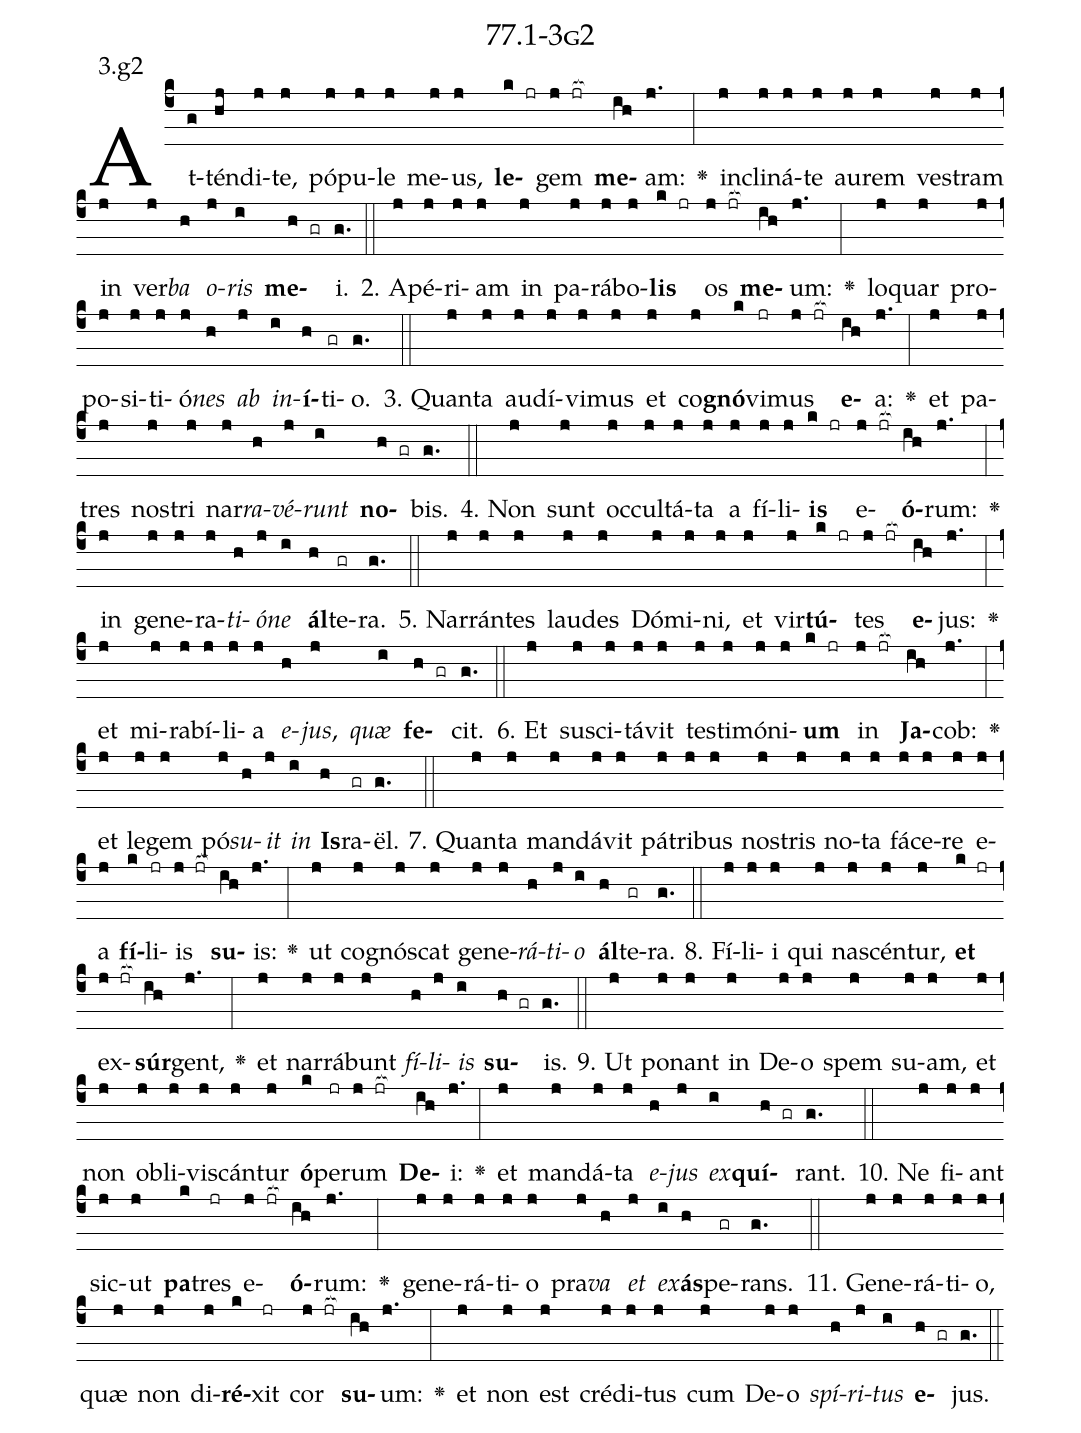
name: 77.1-3g2;
annotation: 3.g2;
%%
(c4)At(g)tén(hj)di(j)te,(j) pó(j)pu(j)le(j) me(j)us,(j) <b>le</b>(k jr)gem(j jr[ocb:1{]) <b>me</b>(ih[ocb:0}])am:(j.) <v>\greheightstar</v>(:) in(j)cli(j)ná(j)te(j) au(j)rem(j) ves(j)tram(j) in(j) ver(j)<i>ba</i>(h) <i>o</i>(j)<i>ris</i>(i) <b>me</b>(h gr)i.(g.) (::)
2. A(j)pé(j)ri(j)am(j) in(j) pa(j)rá(j)bo(j)<b>lis</b>(k jr) os(j jr[ocb:1{]) <b>me</b>(ih[ocb:0}])um:(j.) <v>\greheightstar</v>(:) lo(j)quar(j) pro(j)po(j)si(j)ti(j)ó(j)<i>nes</i>(h) <i>ab</i>(j) <i>in</i>(i)<b>í</b>(h)ti(gr)o.(g.) (::)
3. Quan(j)ta(j) au(j)dí(j)vi(j)mus(j) et(j) co(j)<b>gnó</b>(k)vi(jr)mus(j jr[ocb:1{]) <b>e</b>(ih[ocb:0}])a:(j.) <v>\greheightstar</v>(:) et(j) pa(j)tres(j) nos(j)tri(j) nar(j)<i>ra</i>(h)<i>vé</i>(j)<i>runt</i>(i) <b>no</b>(h gr)bis.(g.) (::)
4. Non(j) sunt(j) oc(j)cul(j)tá(j)ta(j) a(j) fí(j)li(j)<b>is</b>(k jr) e(j jr[ocb:1{])<b>ó</b>(ih[ocb:0}])rum:(j.) <v>\greheightstar</v>(:) in(j) ge(j)ne(j)ra(j)<i>ti</i>(h)<i>ó</i>(j)<i>ne</i>(i) <b>ál</b>(h)te(gr)ra.(g.) (::)
5. Nar(j)rán(j)tes(j) lau(j)des(j) Dó(j)mi(j)ni,(j) et(j) vir(j)<b>tú</b>(k jr)tes(j jr[ocb:1{]) <b>e</b>(ih[ocb:0}])jus:(j.) <v>\greheightstar</v>(:) et(j) mi(j)ra(j)bí(j)li(j)a(j) <i>e</i>(h)<i>jus</i>,(j) <i>quæ</i>(i) <b>fe</b>(h gr)cit.(g.) (::)
6. Et(j) su(j)sci(j)tá(j)vit(j) tes(j)ti(j)mó(j)ni(j)<b>um</b>(k jr) in(j jr[ocb:1{]) <b>Ja</b>(ih[ocb:0}])cob:(j.) <v>\greheightstar</v>(:) et(j) le(j)gem(j) pó(j)<i>su</i>(h)<i>it</i>(j) <i>in</i>(i) <b>Is</b>(h)ra(gr)ël.(g.) (::)
7. Quan(j)ta(j) man(j)dá(j)vit(j) pá(j)tri(j)bus(j) nos(j)tris(j) no(j)ta(j) fá(j)ce(j)re(j) e(j)a(j) <b>fí</b>(k)li(jr)is(j jr[ocb:1{]) <b>su</b>(ih[ocb:0}])is:(j.) <v>\greheightstar</v>(:) ut(j) co(j)gnós(j)cat(j) ge(j)ne(j)<i>rá</i>(h)<i>ti</i>(j)<i>o</i>(i) <b>ál</b>(h)te(gr)ra.(g.) (::)
8. Fí(j)li(j)i(j) qui(j) na(j)scén(j)tur,(j) <b>et</b>(k jr) ex(j jr[ocb:1{])<b>súr</b>(ih[ocb:0}])gent,(j.) <v>\greheightstar</v>(:) et(j) nar(j)rá(j)bunt(j) <i>fí</i>(h)<i>li</i>(j)<i>is</i>(i) <b>su</b>(h gr)is.(g.) (::)
9. Ut(j) po(j)nant(j) in(j) De(j)o(j) spem(j) su(j)am,(j) et(j) non(j) ob(j)li(j)vis(j)cán(j)tur(j) <b>ó</b>(k)pe(jr)rum(j jr[ocb:1{]) <b>De</b>(ih[ocb:0}])i:(j.) <v>\greheightstar</v>(:) et(j) man(j)dá(j)ta(j) <i>e</i>(h)<i>jus</i>(j) <i>ex</i>(i)<b>quí</b>(h gr)rant.(g.) (::)
10. Ne(j) fi(j)ant(j) sic(j)ut(j) <b>pa</b>(k)tres(jr) e(j jr[ocb:1{])<b>ó</b>(ih[ocb:0}])rum:(j.) <v>\greheightstar</v>(:) ge(j)ne(j)rá(j)ti(j)o(j) pra(j)<i>va</i>(h) <i>et</i>(j) <i>ex</i>(i)<b>ás</b>(h)pe(gr)rans.(g.) (::)
11. Ge(j)ne(j)rá(j)ti(j)o,(j) quæ(j) non(j) di(j)<b>ré</b>(k)xit(jr) cor(j jr[ocb:1{]) <b>su</b>(ih[ocb:0}])um:(j.) <v>\greheightstar</v>(:) et(j) non(j) est(j) cré(j)di(j)tus(j) cum(j) De(j)o(j) <i>spí</i>(h)<i>ri</i>(j)<i>tus</i>(i) <b>e</b>(h gr)jus.(g.) (::)
